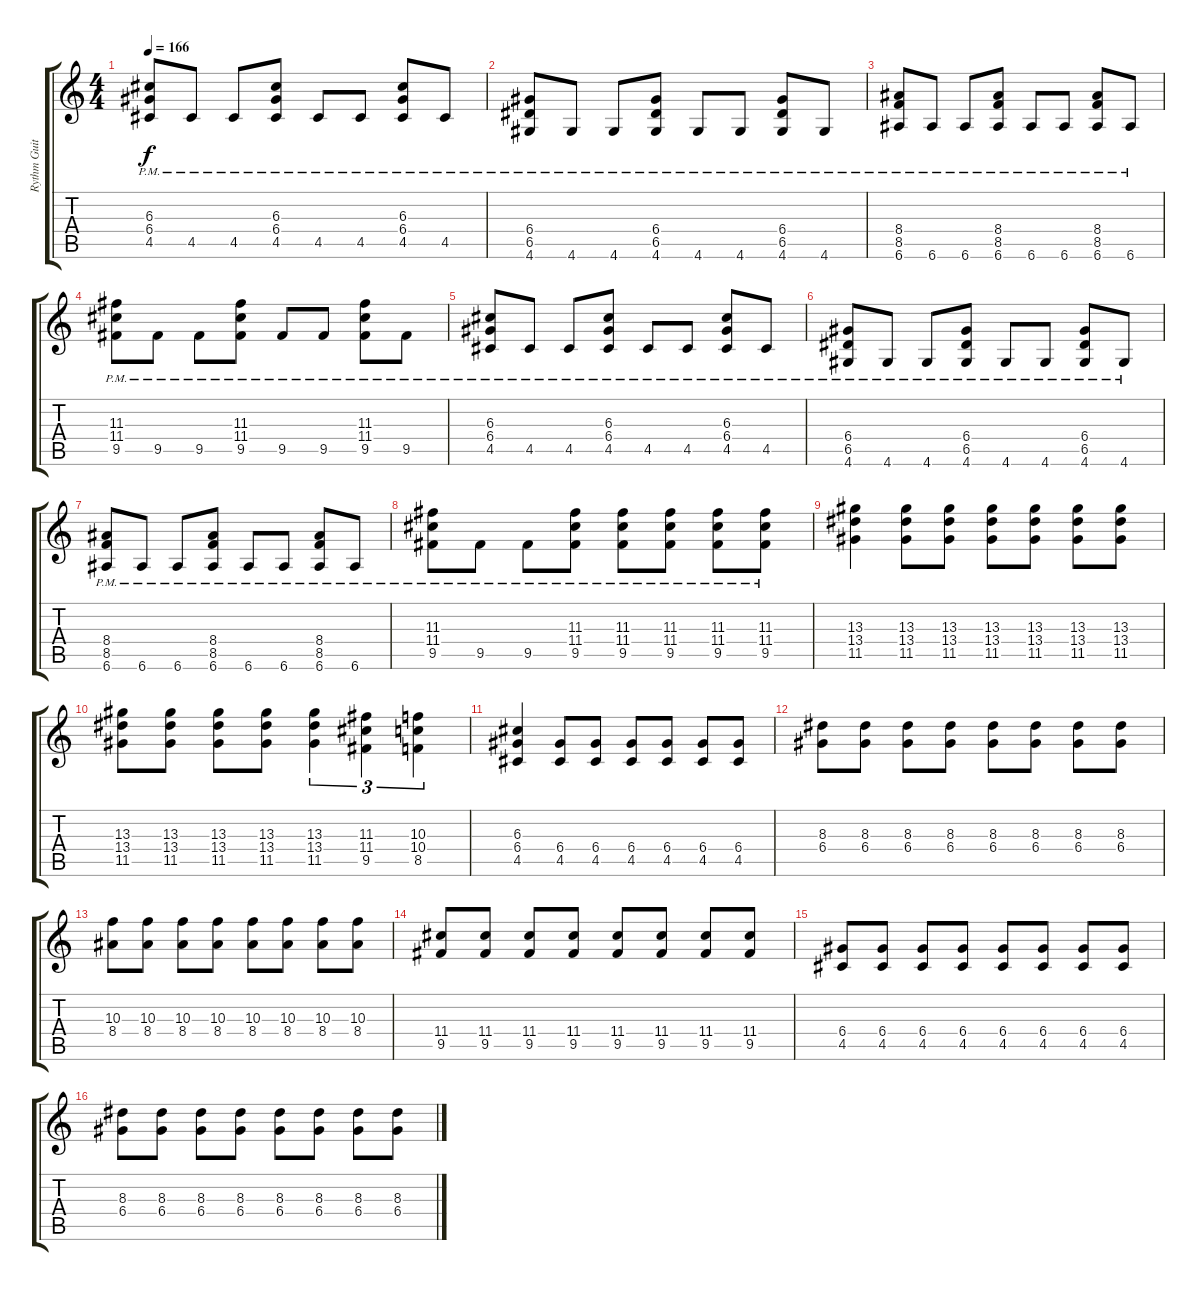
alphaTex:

\track ("Rythm Guitar" "Rythm Guit") {instrument distortionguitar}
\staff {score tabs}
\tuning (E4 B3 G3 D3 A2 E2) {hide}
\ts (4 4)
\tempo 166
\clef g2
\ks c
(6.3 6.4{pm} 4.5{pm}).8{dy f} 4.5{pm}.8 4.5{pm}.8 (6.3 6.4 4.5{pm}).8 4.5{pm}.8 4.5{pm}.8 (6.3 6.4{pm} 4.5{pm}).8 4.5{pm}.8 |
(6.4 6.5 4.6{pm}).8 4.6{pm}.8 4.6{pm}.8 (6.4 6.5{pm} 4.6{pm}).8 4.6{pm}.8 4.6{pm}.8 (6.4 6.5{pm} 4.6{pm}).8 4.6{pm}.8 |
(8.4 8.5 6.6{pm}).8 6.6{pm}.8 6.6{pm}.8 (8.4 8.5{pm} 6.6{pm}).8 6.6{pm}.8 6.6{pm}.8 (8.4 8.5{pm} 6.6{pm}).8 6.6{pm}.8 |
(11.3 11.4 9.5{pm}).8 9.5{pm}.8 9.5{pm}.8 (11.3 11.4 9.5{pm}).8 9.5{pm}.8 9.5{pm}.8 (11.3 11.4 9.5{pm}).8 9.5{pm}.8 |
(6.3 6.4{pm} 4.5{pm}).8 4.5{pm}.8 4.5{pm}.8 (6.3 6.4 4.5{pm}).8 4.5{pm}.8 4.5{pm}.8 (6.3 6.4{pm} 4.5{pm}).8 4.5{pm}.8 |
(6.4 6.5 4.6{pm}).8 4.6{pm}.8 4.6{pm}.8 (6.4 6.5{pm} 4.6{pm}).8 4.6{pm}.8 4.6{pm}.8 (6.4 6.5{pm} 4.6{pm}).8 4.6{pm}.8 |
(8.4 8.5 6.6{pm}).8 6.6{pm}.8 6.6{pm}.8 (8.4 8.5{pm} 6.6{pm}).8 6.6{pm}.8 6.6{pm}.8 (8.4 8.5{pm} 6.6{pm}).8 6.6{pm}.8 |
(11.3 11.4 9.5{pm}).8 9.5{pm}.8 9.5{pm}.8 (11.3 11.4 9.5{pm}).8 (11.3 11.4 9.5{pm}).8 (11.3 11.4 9.5{pm}).8 (11.3 11.4 9.5{pm}).8 (11.3 11.4 9.5{pm}).8 |
(13.3 13.4 11.5).4 (13.3 13.4 11.5).8 (13.3 13.4 11.5).8 (13.3 13.4 11.5).8 (13.3 13.4 11.5).8 (13.3 13.4 11.5).8 (13.3 13.4 11.5).8 |
(13.3 13.4 11.5).8 (13.3 13.4 11.5).8 (13.3 13.4 11.5).8 (13.3 13.4 11.5).8 (13.3 13.4 11.5).4{tu (3 2)} (11.3 11.4 9.5).4{tu (3 2)} (10.3 10.4 8.5).4{tu (3 2)} |
(6.3 6.4 4.5).4 (6.4 4.5).8 (6.4 4.5).8 (6.4 4.5).8 (6.4 4.5).8 (6.4 4.5).8 (6.4 4.5).8 |
(8.3 6.4).8 (8.3 6.4).8 (8.3 6.4).8 (8.3 6.4).8 (8.3 6.4).8 (8.3 6.4).8 (8.3 6.4).8 (8.3 6.4).8 |
(10.3 8.4).8 (10.3 8.4).8 (10.3 8.4).8 (10.3 8.4).8 (10.3 8.4).8 (10.3 8.4).8 (10.3 8.4).8 (10.3 8.4).8 |
(11.4 9.5).8 (11.4 9.5).8 (11.4 9.5).8 (11.4 9.5).8 (11.4 9.5).8 (11.4 9.5).8 (11.4 9.5).8 (11.4 9.5).8 |
(6.4 4.5).8 (6.4 4.5).8 (6.4 4.5).8 (6.4 4.5).8 (6.4 4.5).8 (6.4 4.5).8 (6.4 4.5).8 (6.4 4.5).8 |
(8.3 6.4).8 (8.3 6.4).8 (8.3 6.4).8 (8.3 6.4).8 (8.3 6.4).8 (8.3 6.4).8 (8.3 6.4).8 (8.3 6.4).8
